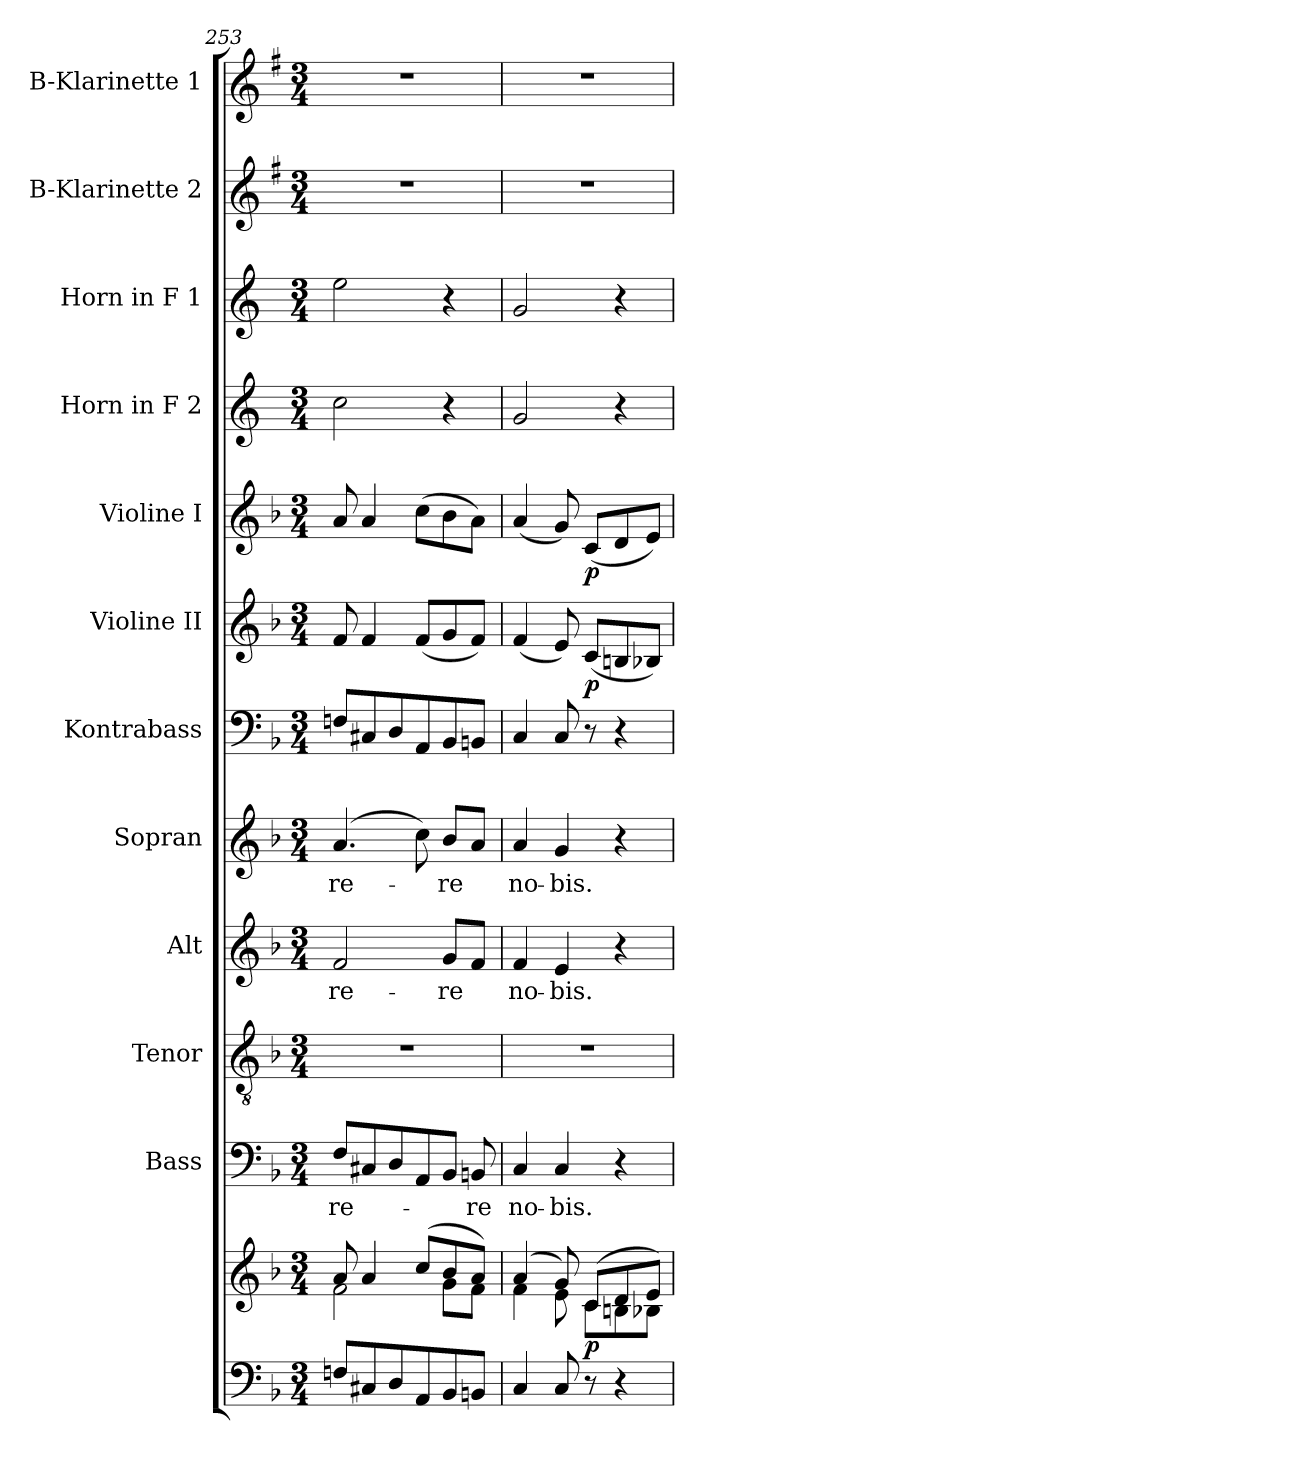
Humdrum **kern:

**kern	**kern	**dynam	**kern	**text	**kern	**kern	**text	**kern	**text	**kern	**kern	**dynam	**kern	**dynam	**kern	**kern	**kern	**kern
*part12	*part12	*part12	*part11	*part11	*part10	*part9	*part9	*part8	*part8	*part7	*part6	*part6	*part5	*part5	*part4	*part3	*part2	*part1
*staff13	*staff12	*staff12/13	*staff11	*staff11	*staff10	*staff9	*staff9	*staff8	*staff8	*staff7	*staff6	*staff6	*staff5	*staff5	*staff4	*staff3	*staff2	*staff1
*	*	*	*I"Bass	*	*I"Tenor	*I"Alt	*	*I"Sopran	*	*I"Kontrabass	*I"Violine II	*	*I"Violine I	*	*I"Horn in F 2	*I"Horn in F 1	*I"B-Klarinette 2	*I"B-Klarinette 1
*	*	*	*I'B.	*	*I'T.	*I'A.	*	*I'S.	*	*I'Kb.	*I'Vl. II	*	*I'Vl. I	*	*	*	*I'B Kl. 2	*I'B Kl. 1
*clefF4	*clefG2	*	*clefF4	*	*clefGv2	*clefG2	*	*clefG2	*	*clefF4	*clefG2	*	*clefG2	*	*clefG2	*clefG2	*clefG2	*clefG2
*	*	*	*	*	*	*	*	*	*	*ITrd7c12	*	*	*	*	*ITrd4c7	*ITrd4c7	*ITrd1c2	*ITrd1c2
*k[b-]	*k[b-]	*	*k[b-]	*	*k[b-]	*k[b-]	*	*k[b-]	*	*k[b-]	*k[b-]	*	*k[b-]	*	*k[b-]	*k[b-]	*k[b-]	*k[b-]
*F:	*F:	*	*F:	*	*F:	*F:	*	*F:	*	*F:	*F:	*	*F:	*	*F:	*F:	*F:	*F:
*M3/4	*M3/4	*	*M3/4	*	*M3/4	*M3/4	*	*M3/4	*	*M3/4	*M3/4	*	*M3/4	*	*M3/4	*M3/4	*M3/4	*M3/4
=253	=253	=253	=253	=253	=253	=253	=253	=253	=253	=253	=253	=253	=253	=253	=253	=253	=253	=253
*	*^	*	*	*	*	*	*	*	*	*	*	*	*	*	*	*	*	*
!	!	!	!	!	!LO:LY:b	!	!	!LO:LY:b	!	!LO:LY:b	!	!	!	!	!	!	!	!	!
8Fn/L	8a/	2f\	.	8F/L	-re-	2.r	2f/	-re-	(4.a/	-re-	8FFn/L	8f/	.	8a/	.	2f\	2a\	2.r	2.r
8C#X/	4a/	.	.	8C#X/	.	.	.	.	.	.	8CC#X/	4f/	.	4a/	.	.	.	.	.
8D/	.	.	.	8D/	.	.	.	.	.	.	8DD/	.	.	.	.	.	.	.	.
8AA/	(>8cc/L	.	.	8AA/	.	.	.	.	8cc\)	.	8AAA/	(<8f/L	.	(>8cc\L	.	.	.	.	.
!	!	!	!	!	!	!	!	!LO:LY:b	!	!LO:LY:b	!	!	!	!	!	!	!	!	!
8BB-/	8b-/	8g\L	.	8BB-/J	.	.	8g/L	-re	8b-/L	-re	8BBB-/	8g/	.	8b-\	.	4r	4r	.	.
!	!	!	!	!	!LO:LY:b	!	!	!	!	!	!	!	!	!	!	!	!	!	!
8BBn/J	8a/J)	8f\J	.	8BBn/	-re	.	8f/J	.	8a/J	.	8BBBn/J	8f/J)	.	8a\J)	.	.	.	.	.
=254	=254	=254	=254	=254	=254	=254	=254	=254	=254	=254	=254	=254	=254	=254	=254	=254	=254	=254	=254
!	!	!	!	!	!LO:LY:b	!	!	!LO:LY:b	!	!LO:LY:b	!	!	!	!	!	!	!	!	!
4C/	(4a/	4f\	.	4C/	no-	2.r	4f/	no-	4a/	no-	4CC/	(<4f/	.	(<4a/	.	2c/	2c/	2.r	2.r
!	!	!	!	!	!LO:LY:b	!	!	!LO:LY:b	!	!LO:LY:b	!	!	!	!	!	!	!	!	!
8C/	8g/)	8e\	.	4C/	-bis.	.	4e/	-bis.	4g/	-bis.	8CC/	8e/)	.	8g/)	.	.	.	.	.
!	!	!	!LO:DY:b	!	!	!	!	!	!	!	!	!	!LO:DY:b	!	!LO:DY:b	!	!	!	!
8r	(>8c/L	8c\L	p	.	.	.	.	.	.	.	8r	(<8c/L	p	(<8c/L	p	.	.	.	.
4r	8d/	8Bn\	.	4r	.	.	4r	.	4r	.	4r	8Bn/	.	8d/	.	4r	4r	.	.
.	8e/J)	8B-X\J	.	.	.	.	.	.	.	.	.	8B-X/J)	.	8e/J)	.	.	.	.	.
*	*v	*v	*	*	*	*	*	*	*	*	*	*	*	*	*	*	*	*	*
=	=	=	=	=	=	=	=	=	=	=	=	=	=	=	=	=	=	=
*-	*-	*-	*-	*-	*-	*-	*-	*-	*-	*-	*-	*-	*-	*-	*-	*-	*-	*-
